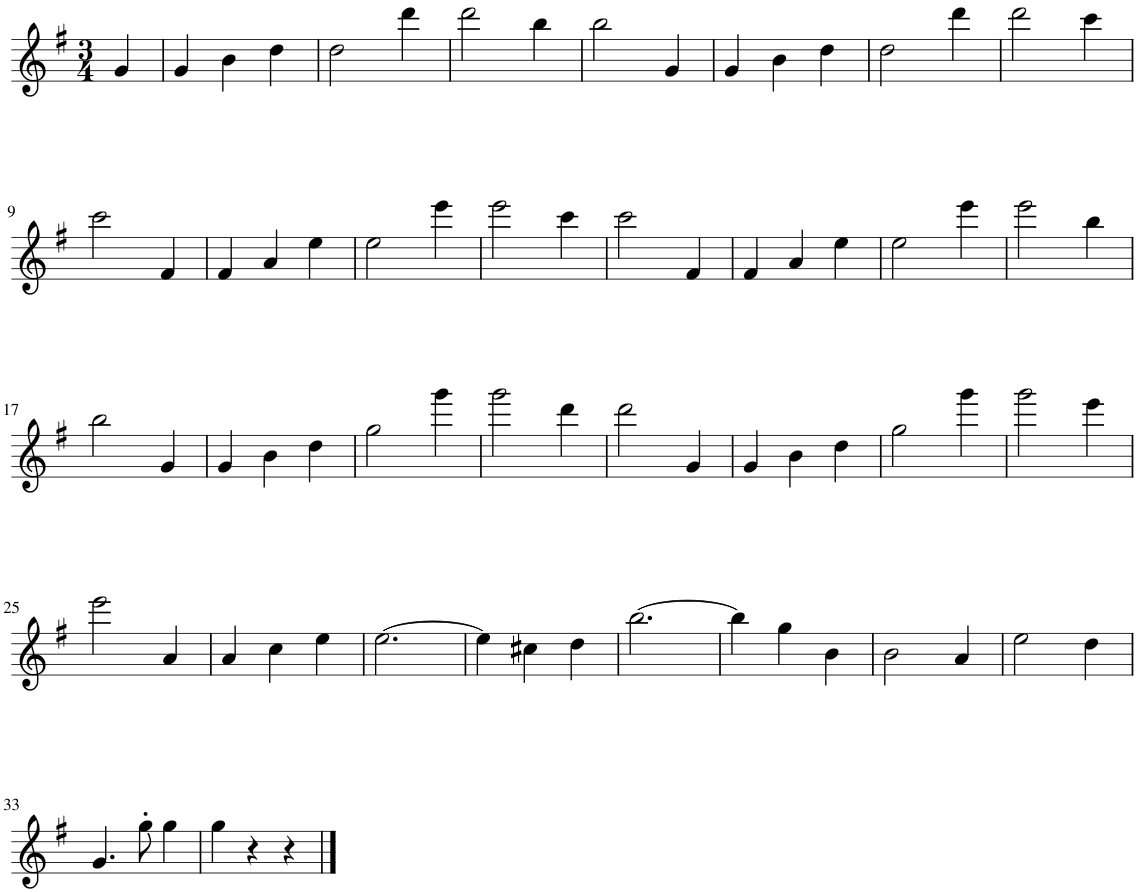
**kern
*part1
*staff1
*I"Harmonica
*I'Hmca
*clefG2
*k[f#]
*M3/4
=1
4g/
=2
4g/
4b\
4dd\
=3
2dd\
4ddd\
=4
2ddd\
4bb\
=5
2bb\
4g/
=6
4g/
4b\
4dd\
=7
2dd\
4ddd\
=8
2ddd\
4ccc\
!!LO:LB:g=z
=9
2ccc\
4f#/
=10
4f#/
4a/
4ee\
=11
2ee\
4eee\
=12
2eee\
4ccc\
=13
2ccc\
4f#/
=14
4f#/
4a/
4ee\
=15
2ee\
4eee\
=16
2eee\
4bb\
!!LO:LB:g=z
=17
2bb\
4g/
=18
4g/
4b\
4dd\
=19
2gg\
4ggg\
=20
2ggg\
4ddd\
=21
2ddd\
4g/
=22
4g/
4b\
4dd\
=23
2gg\
4ggg\
=24
2ggg\
4eee\
!!LO:LB:g=z
=25
2eee\
4a/
=26
4a/
4cc\
4ee\
=27
[2.ee\
=28
4ee\]
4cc#X\
4dd\
=29
[2.bb\
=30
4bb\]
4gg\
4b\
=31
2b\
4a/
=32
2ee\
4dd\
!!LO:LB:g=z
=33
4.g/
8gg'\
4gg\
=34
4gg\
4r
4r
==
*-
